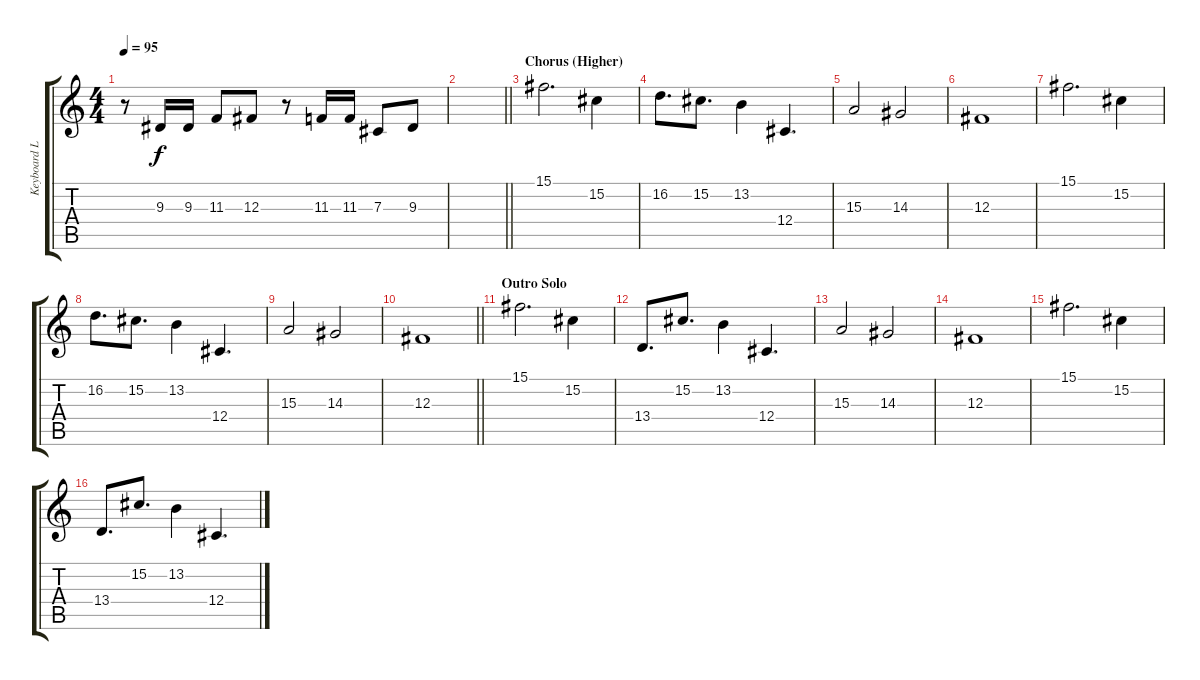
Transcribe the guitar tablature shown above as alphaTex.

\track ("Keyboard Left" "Keyboard L") {instrument lead1square}
\staff {score tabs}
\tuning (Eb4 Bb3 Gb3 Db3 Ab2 Eb2) {hide}
\ts (4 4)
\tempo 95
\clef g2
\ks c
r.8{dy f} 9.3.16 9.3.16 11.3.8 12.3.8 r.8 11.3.16 11.3.16 7.3.8 9.3.8 |
\barLineRight lightlight
|
\section ("" "Chorus (Higher)")
15.1.2{d volume 16 instrument stringensemble2} 15.2.4 |
16.2.8{d} 15.2.8{d} 13.2.4 12.4.4{d} |
15.3.2 14.3.2 |
12.3.1 |
15.1.2{d} 15.2.4 |
16.2.8{d} 15.2.8{d} 13.2.4 12.4.4{d} |
15.3.2 14.3.2 |
\barLineRight lightlight
12.3.1 |
\section ("" "Outro Solo")
15.1.2{d} 15.2.4 |
13.4.8{d} 15.2.8{d} 13.2.4 12.4.4{d} |
15.3.2 14.3.2 |
12.3.1 |
15.1.2{d} 15.2.4 |
13.4.8{d} 15.2.8{d} 13.2.4 12.4.4{d}
